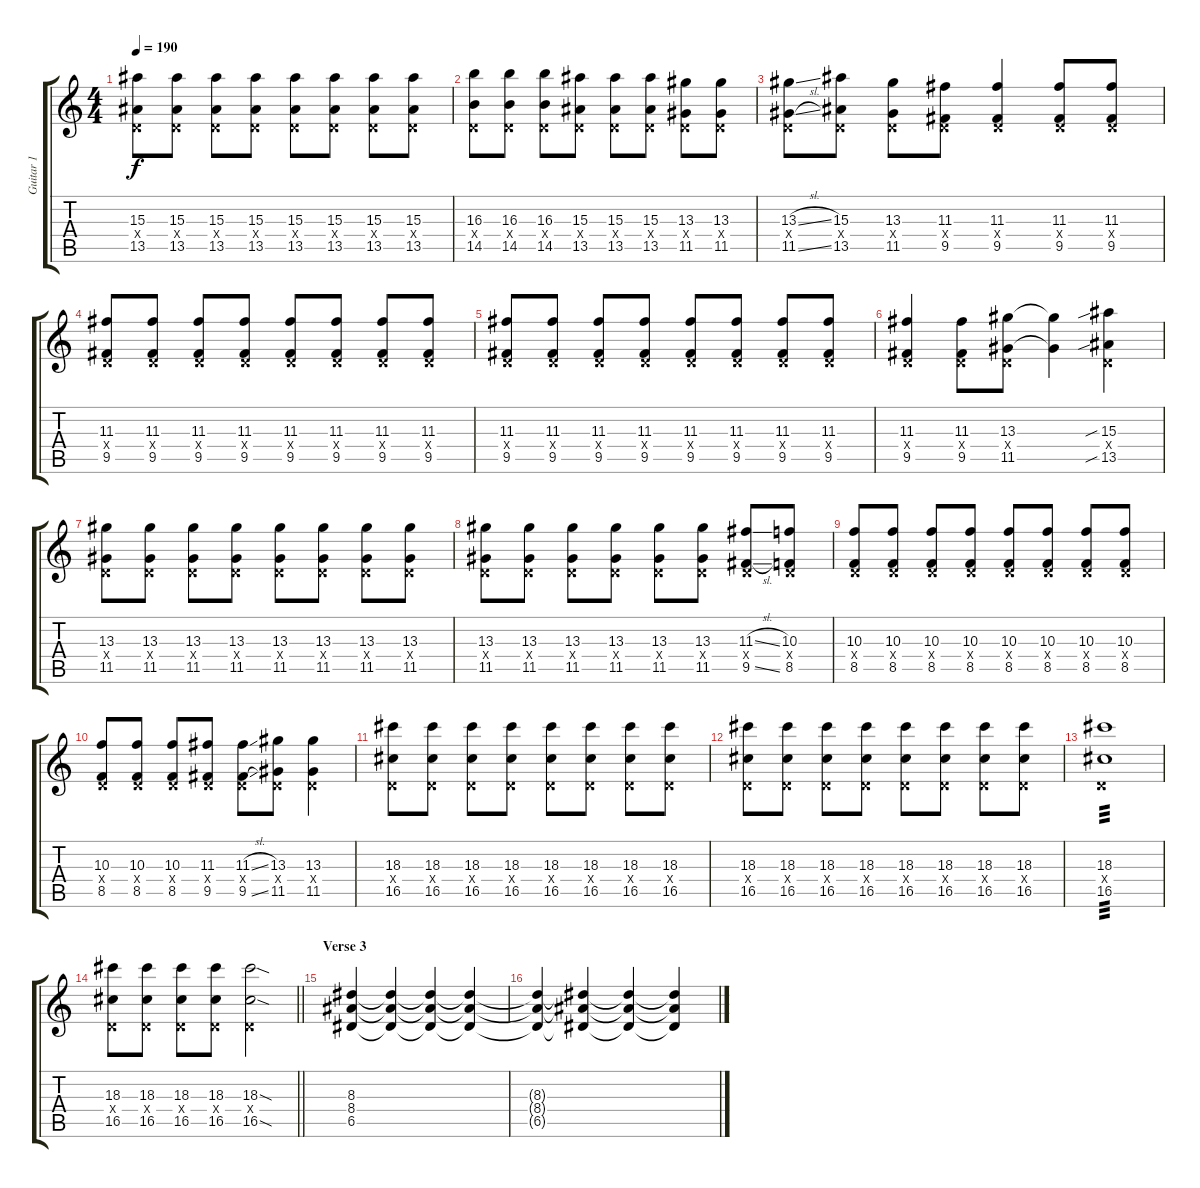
\track ("Guitar 1" "Guitar 1") {instrument distortionguitar}
\staff {score tabs}
\tuning (E4 B3 G3 D3 A2 E2) {hide}
\ts (4 4)
\tempo 190
\clef g2
\ks c
(15.3 0.4{x} 13.5).8{dy f} (15.3 0.4{x} 13.5).8 (15.3 0.4{x} 13.5).8 (15.3 0.4{x} 13.5).8 (15.3 0.4{x} 13.5).8 (15.3 0.4{x} 13.5).8 (15.3 0.4{x} 13.5).8 (15.3 0.4{x} 13.5).8 |
(16.3 0.4{x} 14.5).8 (16.3 0.4{x} 14.5).8 (16.3 0.4{x} 14.5).8 (15.3 0.4{x} 13.5).8 (15.3 0.4{x} 13.5).8 (15.3 0.4{x} 13.5).8 (13.3 0.4{x} 11.5).8 (13.3 0.4{x} 11.5).8 |
(13.3{sl} 0.4{x} 11.5{sl}).8 (15.3 0.4{x} 13.5).8 (13.3 0.4{x} 11.5).8 (11.3 0.4{x} 9.5).8 (11.3 0.4{x} 9.5).4 (11.3 0.4{x} 9.5).8 (11.3 0.4{x} 9.5).8 |
(11.3 0.4{x} 9.5).8 (11.3 0.4{x} 9.5).8 (11.3 0.4{x} 9.5).8 (11.3 0.4{x} 9.5).8 (11.3 0.4{x} 9.5).8 (11.3 0.4{x} 9.5).8 (11.3 0.4{x} 9.5).8 (11.3 0.4{x} 9.5).8 |
(11.3 0.4{x} 9.5).8 (11.3 0.4{x} 9.5).8 (11.3 0.4{x} 9.5).8 (11.3 0.4{x} 9.5).8 (11.3 0.4{x} 9.5).8 (11.3 0.4{x} 9.5).8 (11.3 0.4{x} 9.5).8 (11.3 0.4{x} 9.5).8 |
(11.3 0.4{x} 9.5).4 (11.3 0.4{x} 9.5).8 (13.3 0.4{x} 11.5).8 (13.3{t} 11.5{t}).4 (15.3{sib} 0.4{x} 13.5{sib}).4 |
(13.3 0.4{x} 11.5).8 (13.3 0.4{x} 11.5).8 (13.3 0.4{x} 11.5).8 (13.3 0.4{x} 11.5).8 (13.3 0.4{x} 11.5).8 (13.3 0.4{x} 11.5).8 (13.3 0.4{x} 11.5).8 (13.3 0.4{x} 11.5).8 |
(13.3 0.4{x} 11.5).8 (13.3 0.4{x} 11.5).8 (13.3 0.4{x} 11.5).8 (13.3 0.4{x} 11.5).8 (13.3 0.4{x} 11.5).8 (13.3 0.4{x} 11.5).8 (11.3{sl} 0.4{x} 9.5{sl}).8 (10.3 0.4{x} 8.5).8 |
(10.3 0.4{x} 8.5).8 (10.3 0.4{x} 8.5).8 (10.3 0.4{x} 8.5).8 (10.3 0.4{x} 8.5).8 (10.3 0.4{x} 8.5).8 (10.3 0.4{x} 8.5).8 (10.3 0.4{x} 8.5).8 (10.3 0.4{x} 8.5).8 |
(10.3 0.4{x} 8.5).8 (10.3 0.4{x} 8.5).8 (10.3 0.4{x} 8.5).8 (11.3 0.4{x} 9.5).8 (11.3{sl} 0.4{x} 9.5{sl}).8 (13.3 0.4{x} 11.5).8 (13.3 0.4{x} 11.5).4 |
(18.3 0.4{x} 16.5).8 (18.3 0.4{x} 16.5).8 (18.3 0.4{x} 16.5).8 (18.3 0.4{x} 16.5).8 (18.3 0.4{x} 16.5).8 (18.3 0.4{x} 16.5).8 (18.3 0.4{x} 16.5).8 (18.3 0.4{x} 16.5).8 |
(18.3 0.4{x} 16.5).8 (18.3 0.4{x} 16.5).8 (18.3 0.4{x} 16.5).8 (18.3 0.4{x} 16.5).8 (18.3 0.4{x} 16.5).8 (18.3 0.4{x} 16.5).8 (18.3 0.4{x} 16.5).8 (18.3 0.4{x} 16.5).8 |
(18.3 0.4{x} 16.5).1{tp 3} |
\barLineRight lightlight
(18.3 0.4{x} 16.5).8 (18.3 0.4{x} 16.5).8 (18.3 0.4{x} 16.5).8 (18.3 0.4{x} 16.5).8 (18.3{sod} 0.4{x} 16.5{sod}).2 |
\section ("" "Verse 3")
(8.3 8.4 6.5).4 (8.3{t} 8.4{t} 6.5{t}).4 (8.3{t} 8.4{t} 6.5{t}).4 (8.3{t} 8.4{t} 6.5{t}).4 |
(8.3{t} 8.4{t} 6.5{t}).4 (8.3{t} 8.4{t} 6.5{t}).4 (8.3{t} 8.4{t} 6.5{t}).4 (8.3{t} 8.4{t} 6.5{t}).4
